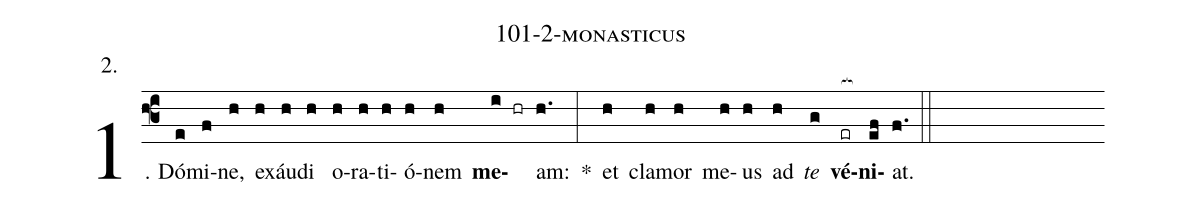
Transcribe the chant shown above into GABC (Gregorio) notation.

name: 101-2-monasticus;
annotation: 2.;
%%
(f3)1. Dó(e)mi(f)ne,(h) ex(h)áu(h)di(h) o(h)ra(h)ti(h)ó(h)nem(h) <b>me</b>(i hr)am:(h.) *(:) et(h) cla(h)mor(h) me(h)us(h) ad(h) <i>te</i>(g) <b>vé</b>(er[ocb:1{])<b>ni</b>(ef[ocb:0}])at.(f.) (::)
